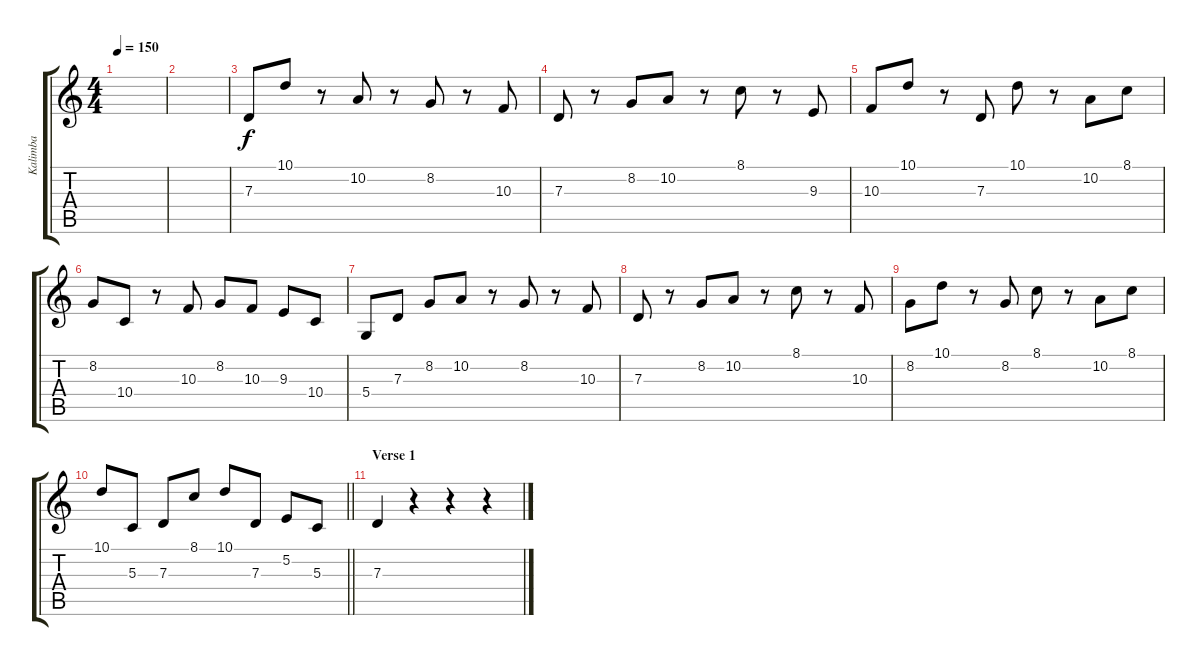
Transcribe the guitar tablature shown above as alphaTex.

\track ("Kalimba" "Kalimba") {instrument kalimba}
\staff {score tabs}
\tuning (E4 B3 G3 D3 A2 E2) {hide}
\ts (4 4)
\tempo 150
\clef g2
\ks c
|
|
7.3.8 10.1.8 r.8 10.2.8 r.8 8.2.8 r.8 10.3.8 |
7.3.8 r.8 8.2.8 10.2.8 r.8 8.1.8 r.8 9.3.8 |
10.3.8 10.1.8 r.8 7.3.8 10.1.8 r.8 10.2.8 8.1.8 |
8.2.8 10.4.8 r.8 10.3.8 8.2.8 10.3.8 9.3.8 10.4.8 |
5.4.8 7.3.8 8.2.8 10.2.8 r.8 8.2.8 r.8 10.3.8 |
7.3.8 r.8 8.2.8 10.2.8 r.8 8.1.8 r.8 10.3.8 |
8.2.8 10.1.8 r.8 8.2.8 8.1.8 r.8 10.2.8 8.1.8 |
\barLineRight lightlight
10.1.8 5.3.8 7.3.8 8.1.8 10.1.8 7.3.8 5.2.8 5.3.8 |
\section ("" "Verse 1")
7.3.4 r.4 r.4 r.4
